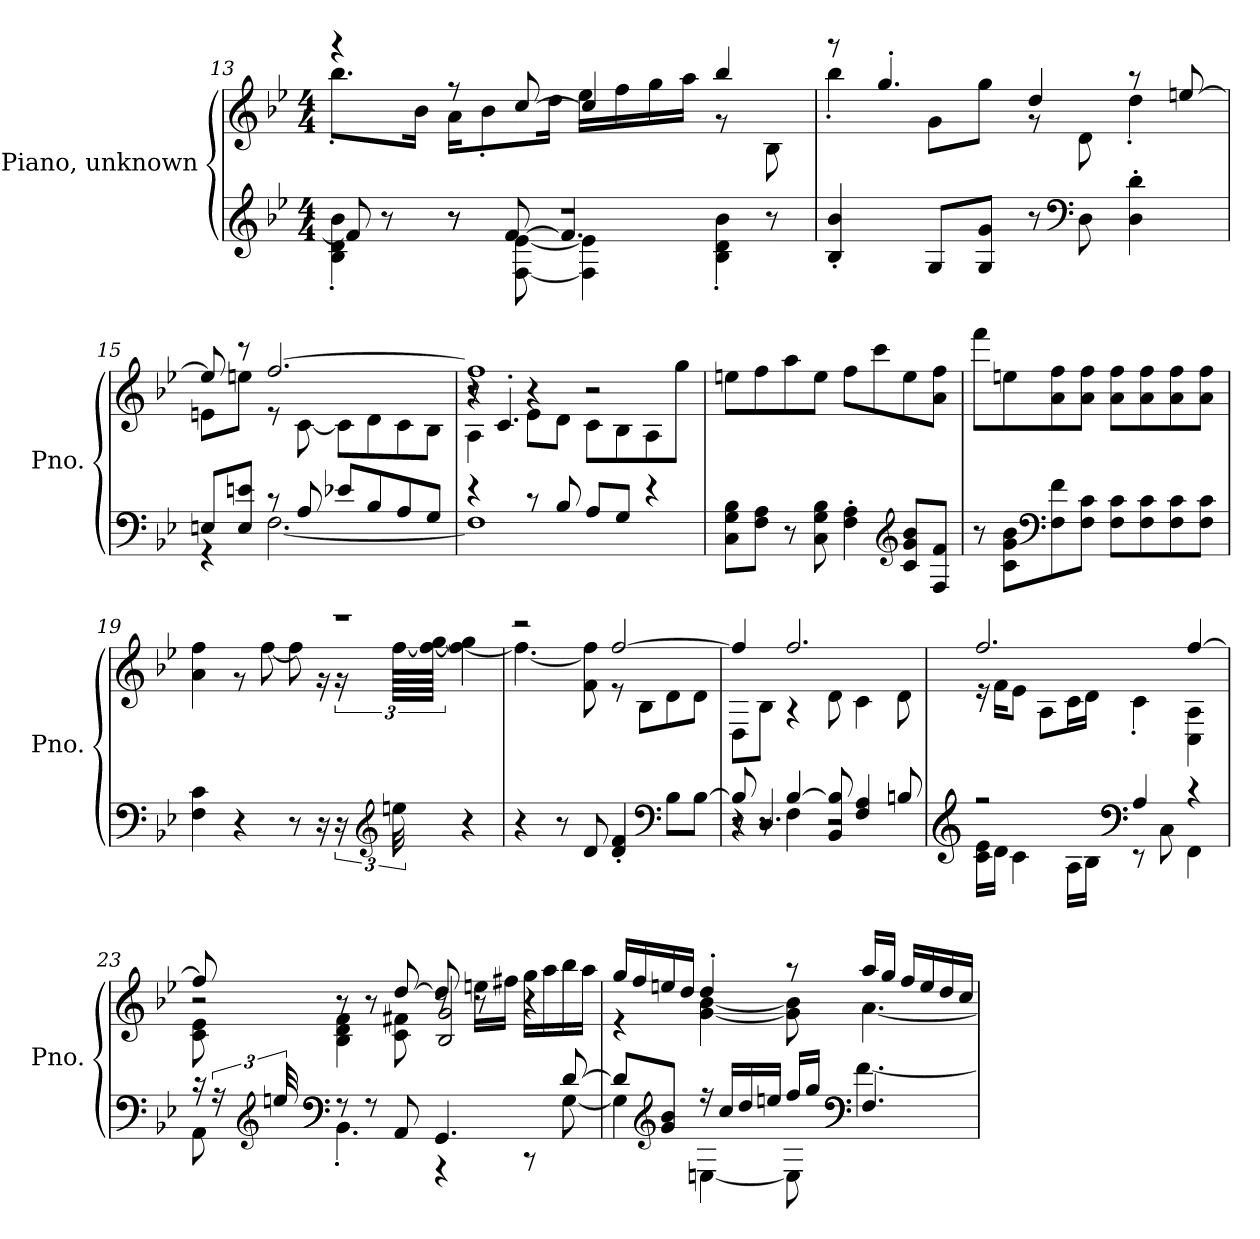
**kern	**kern
*part1	*part1
*staff2	*staff1
*I"Piano, unknown	*
*I'Pno.	*
*clefG2	*clefG2
*k[b-e-]	*k[b-e-]
*M4/4	*M4/4
=13	=13
*^	*^
*	*^	*	*
1r	4B-\' 4d\' 4b-\'	8f/]	4r	8.bb-'\L
.	.	8r	.	.
.	.	.	.	16b-\Jk
.	8r	8r	8r	16a\KL
.	.	.	.	8b-'\
.	[8F\ [8e-\	[8f/	[8cc/	.
.	.	.	.	16dd\Jk
.	4F\] 4e-\]	4.f/]	4cc/]	16ee-\LL
.	.	.	.	16ff\
.	.	.	.	16gg\
.	.	.	.	16aa\JJ
.	4B-\' 4d\' 4b-\'	.	4bb-/	8r
.	.	8r	.	8B-\
*v	*v	*v	*	*
=14	=14	=14
4B-/' 4b-/'	8r	4bb-'\
.	4.gg'/	.
8G/L	.	8g\L
8G/ 8g/J	.	8gg\J
8r	4dd/	8r
*clefF4	*	*
8D\	.	8d\
4D\' 4d\'	8r	4dd'\
.	[8een/	.
!!LO:LB:g=z	!!
=15	=15	=15
*^	*	*
8En/L	4r	8ee/]	8en\L
8E/ 8en/J	.	8r	8een\J
8r	[2.F\	[2.ff/	8r
8A/	.	.	[8c\
8e-X/L	.	.	8c\L]
8B-/	.	.	8d\
8A/	.	.	8c\
8G/J	.	.	8B-\J
=16	=16	=16	=16
*	*	*^	*^
4r	1F]	1ff]	4r	8r	4A\
.	.	.	.	4.c'/	.
8r	.	.	8e-\L	.	4r
8B-/	.	.	8d\J	.	.
8A/L	.	.	8c\L	2r	2r
8G/J	.	.	8B-\	.	.
4r	.	.	8A\	.	.
.	.	.	8gg\J	.	.
*v	*v	*	*	*	*
*	*v	*v	*v	*v
=17	=17
8C\ 8G\ 8B-\L	8een\L
8F\ 8A\J	8ff\
8r	8aa\
8C\ 8G\ 8B-\	8ee\J
4F\' 4A\'	8ff\L
.	8ccc\
*clefG2	*
8c/ 8g/ 8b-/L	8ee\
8F/ 8f/J	8a\ 8ff\J
!!LO:PB:g=z
=18	=18
8r	8fff\L
8c\ 8g\ 8b-\L	8een\
*clefF4	*
8F\ 8f\	8a\ 8ff\
8F\ 8c\J	8a\ 8ff\J
8F\ 8c\L	8a\ 8ff\L
8F\ 8c\	8a\ 8ff\
8F\ 8c\	8a\ 8ff\
8F\ 8c\J	8a\ 8ff\J
=19	=19
*	*^
4F\ 4c\	1r	4a\ 4ff\
4r	.	8r
.	.	[8ff\
8r	.	8ff\]
16r	.	16r
24r	.	24r
*clefG2	*	*
48een\	.	[96ff\LLLL
.	.	96ff\_ [96gg\JJJJ
4r	.	4ff\_ 4gg\]
=20	=20	=20
4r	2r	4.ff\_
8r	.	.
8d/	.	8f\ 8ff\]
4d/' 4f/'	[2ff/	8r
.	.	8B-\L
*clefF4	*	*
8B-\L	.	8d\
[8B-\J	.	8d\J
!!LO:LB:g=z	!!
=21	=21	=21
*^	*	*
*	*^	*	*
8B-/]	4r	8r	4ff/]	8D\L
8r	.	4.D/	.	8B-\J
[4B-/	4F\	.	2.ff/	4r
8BB-/ 8B-/]	2r	2r	.	8d\
4F/ 4A/	.	.	.	4c\
8Bn/	.	.	.	8d\
*v	*v	*v	*	*
=22	=22	=22
*clefG2	*	*
*^	*	*
2r	16c\ 16e-\LL	2.ff/	16r
.	16d\JJ	.	16f\KL
.	4c\	.	8e-\J
.	.	.	8A\L
.	16A\LL	.	16c\L
.	16B-\JJ	.	16d\JJ
*clefF4	*	*	*
4A/	8r	.	4c'\
.	8C\	.	.
4r	4FF\	[4ff/	4C\ 4A\
!!LO:LB:g=z
=23	=23	=23	=23
*	*	*	*^
16r	8AA\	8ff/]	8c\ 8e-\	2r
24r	.	.	.	.
*clefG2	*	*	*	*
48een/	.	.	.	.
*clefF4	*	*	*	*
8r	4.BB-'\	8r	4B-\ 4d\ 4f\	.
8r	.	8r	.	.
8AA/	.	[8dd/	8c\ 8f#X\	.
4.GG/	4r	8dd/]	8r	2B-/ 2g/
.	.	8r	16een\LL	.
.	.	.	16ff#X\JJ	.
.	8r	4r	16gg\LL	.
.	.	.	16aa\	.
[8d/	[8G\	.	16bb-\	.
.	.	.	16aa\JJ	.
*	*	*	*v	*v
=24	=24	=24	=24
8d/L]	4G\]	16gg/LL	4r
.	.	16ff/	.
*clefG2	*	*	*
8g/ 8b-/J	.	16een/	.
.	.	16dd/JJ	.
16r	[4En\	4dd'/	[4g\ [4b-\
16cc/LL	.	.	.
16dd/	.	.	.
16een/JJ	.	.	.
16ff/LL	8E\]	8r	8g\] 8b-\]
16gg/JJ	.	.	.
*clefF4	*	*	*
4.F/	[4.f\	16aa/LL	[4.a\
.	.	16gg/JJ	.
.	.	16ff/LL	.
.	.	16ee/	.
.	.	16dd/	.
.	.	16cc/JJ	.
*v	*v	*	*
*	*v	*v
=	=
*-	*-
